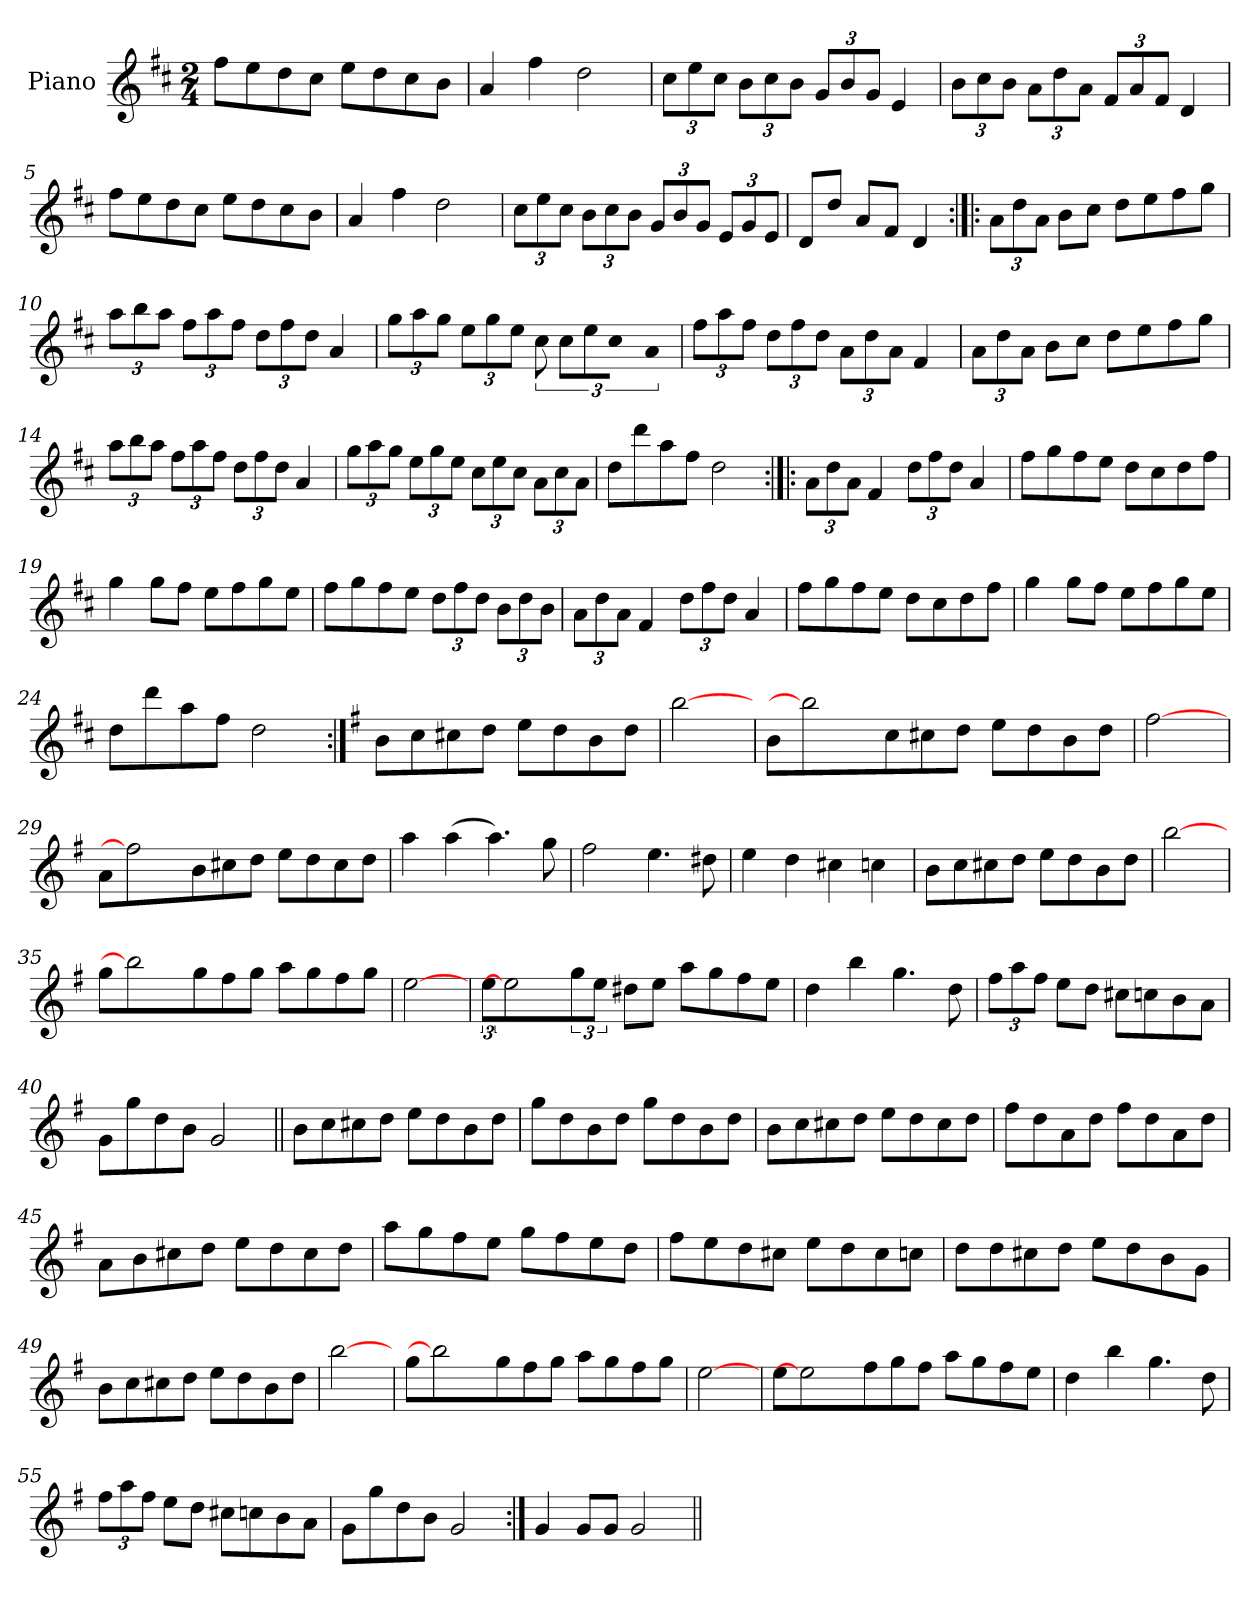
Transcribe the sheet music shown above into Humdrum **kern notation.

**kern
*part1
*staff1
*I"Piano
*I'Pno
*clefG2
*k[f#c#]
*D:
*M2/4
=1
8ff#\L
8ee\
8dd\
8cc#\J
8ee\L
8dd\
8cc#\
8b\J
=2
4a/
4ff#\
2dd\
=3
12cc#\L
12ee\
12cc#\J
12b\L
12cc#\
12b\J
12g/L
12b/
12g/J
4e/
=4
12b\L
12cc#\
12b\J
12a\L
12dd\
12a\J
12f#/L
12a/
12f#/J
4d/
=5
8ff#\L
8ee\
8dd\
8cc#\J
8ee\L
8dd\
8cc#\
8b\J
=6
4a/
4ff#\
2dd\
=7
12cc#\L
12ee\
12cc#\J
12b\L
12cc#\
12b\J
12g/L
12b/
12g/J
12e/L
12g/
12e/J
=8
8d/L
8dd/J
8a/L
8f#/J
4d/
=9:|!|:
12a\L
12dd\
12a\J
8b\L
8cc#\J
8dd\L
8ee\
8ff#\
8gg\J
=10
12aa\L
12bb\
12aa\J
12ff#\L
12aa\
12ff#\J
12dd\L
12ff#\
12dd\J
4a/
=11
12gg\L
12aa\
12gg\J
12ee\L
12gg\
12ee\J
12cc#\
12cc#\L
12ee\
8cc#\J
4a/
=12
12ff#\L
12aa\
12ff#\J
12dd\L
12ff#\
12dd\J
12a\L
12dd\
12a\J
4f#/
=13
12a\L
12dd\
12a\J
8b\L
8cc#\J
8dd\L
8ee\
8ff#\
8gg\J
=14
12aa\L
12bb\
12aa\J
12ff#\L
12aa\
12ff#\J
12dd\L
12ff#\
12dd\J
4a/
=15
12gg\L
12aa\
12gg\J
12ee\L
12gg\
12ee\J
12cc#\L
12ee\
12cc#\J
12a\L
12cc#\
12a\J
=16
8dd\L
8ddd\
8aa\
8ff#\J
2dd\
=17:|!|:
12a\L
12dd\
12a\J
4f#/
12dd\L
12ff#\
12dd\J
4a/
=18
8ff#\L
8gg\
8ff#\
8ee\J
8dd\L
8cc#\
8dd\
8ff#\J
=19
4gg\
8gg\L
8ff#\J
8ee\L
8ff#\
8gg\
8ee\J
=20
8ff#\L
8gg\
8ff#\
8ee\J
12dd\L
12ff#\
12dd\J
12b\L
12dd\
12b\J
=21
12a\L
12dd\
12a\J
4f#/
12dd\L
12ff#\
12dd\J
4a/
=22
8ff#\L
8gg\
8ff#\
8ee\J
8dd\L
8cc#\
8dd\
8ff#\J
=23
4gg\
8gg\L
8ff#\J
8ee\L
8ff#\
8gg\
8ee\J
=24
8dd\L
8ddd\
8aa\
8ff#\J
2dd\
=25:|!
*k[f#]
*G:
8b\L
8cc\
8cc#X\
8dd\J
8ee\L
8dd\
8b\
8dd\J
=26
[2bb
=27
8b\L
2bb]
8cc\
8cc#X\
8dd\J
8ee\L
8dd\
8b\
8dd\J
=28
[2ff#
=29
8a\L
2ff#]
8b\
8cc#X\
8dd\J
8ee\L
8dd\
8cc#\
8dd\J
=30
4aa\
(>4aa\
4.aa\)
8gg\
=31
2ff#\
4.ee\
8dd#X\
=32
4ee\
4dd\
4cc#X\
4ccn\
=33
8b\L
8cc\
8cc#X\
8dd\J
8ee\L
8dd\
8b\
8dd\J
=34
[2bb
=35
8gg\L
2bb]
8gg\
8ff#\
8gg\J
8aa\L
8gg\
8ff#\
8gg\J
=36
[2ee
=37
12ee\L
2ee]
12gg\
12ee\J
8dd#X\L
8ee\J
8aa\L
8gg\
8ff#\
8ee\J
=38
4dd\
4bb\
4.gg\
8dd\
=39
12ff#\L
12aa\
12ff#\J
8ee\L
8dd\J
8cc#X\L
8ccn\
8b\
8a\J
=40
8g\L
8gg\
8dd\
8b\J
2g/
=41||
8b\L
8cc\
8cc#X\
8dd\J
8ee\L
8dd\
8b\
8dd\J
=42
8gg\L
8dd\
8b\
8dd\J
8gg\L
8dd\
8b\
8dd\J
=43
8b\L
8cc\
8cc#X\
8dd\J
8ee\L
8dd\
8cc#\
8dd\J
=44
8ff#\L
8dd\
8a\
8dd\J
8ff#\L
8dd\
8a\
8dd\J
=45
8a\L
8b\
8cc#X\
8dd\J
8ee\L
8dd\
8cc#\
8dd\J
=46
8aa\L
8gg\
8ff#\
8ee\J
8gg\L
8ff#\
8ee\
8dd\J
=47
8ff#\L
8ee\
8dd\
8cc#X\J
8ee\L
8dd\
8cc#\
8ccn\J
=48
8dd\L
8dd\
8cc#X\
8dd\J
8ee\L
8dd\
8b\
8g\J
=49
8b\L
8cc\
8cc#X\
8dd\J
8ee\L
8dd\
8b\
8dd\J
=50
[2bb
=51
8gg\L
2bb]
8gg\
8ff#\
8gg\J
8aa\L
8gg\
8ff#\
8gg\J
=52
[2ee
=53
8ee\L
2ee]
8ff#\
8gg\
8ff#\J
8aa\L
8gg\
8ff#\
8ee\J
=54
4dd\
4bb\
4.gg\
8dd\
=55
12ff#\L
12aa\
12ff#\J
8ee\L
8dd\J
8cc#X\L
8ccn\
8b\
8a\J
=56
8g\L
8gg\
8dd\
8b\J
2g/
=57:|!
4g/
8g/L
8g/J
2g/
=||
*-
